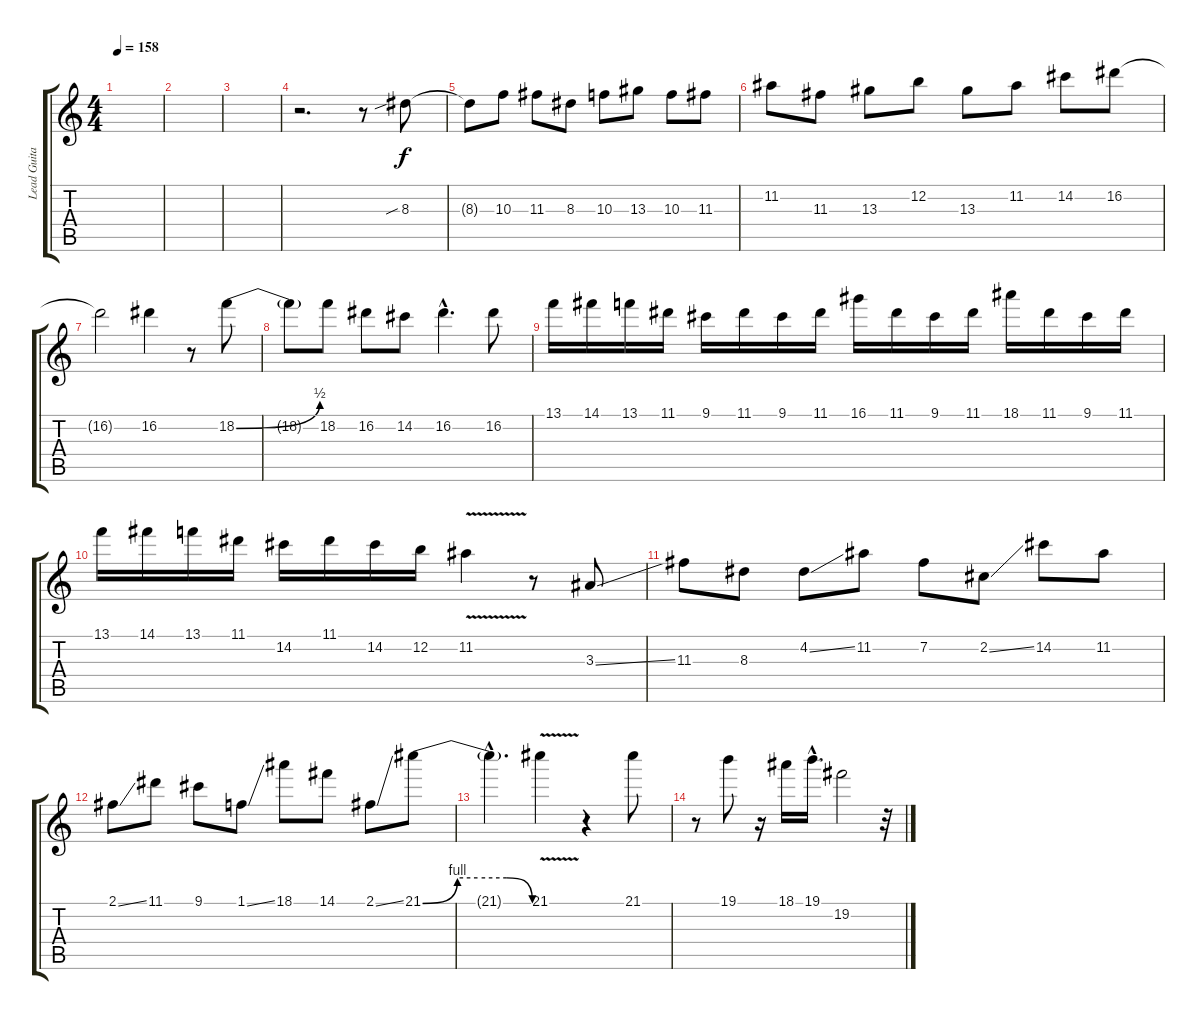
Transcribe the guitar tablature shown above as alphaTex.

\track ("Lead Guitar (solo)" "Lead Guita") {instrument distortionguitar}
\staff {score tabs}
\tuning (E4 B3 G3 D3 A2 E2) {hide}
\ts (4 4)
\tempo 158
\clef g2
\ks c
|
|
|
r.2{d} r.8 8.3{sib}.8 |
8.3{t}.8 10.3.8 11.3.8 8.3.8 10.3.8 13.3.8 10.3.8 11.3.8 |
11.2.8 11.3.8 13.3.8 12.2.8 13.3.8 11.2.8 14.2.8 16.2.8 |
16.2{t}.2 16.2.4 r.8 18.2{be (bend 0 0 60 2)}.8 |
18.2{t}.8 18.2.8 16.2.8 14.2.8 16.2{hac}.4{d} 16.2.8 |
13.1.16 14.1.16 13.1.16 11.1.16 9.1.16 11.1.16 9.1.16 11.1.16 16.1.16 11.1.16 9.1.16 11.1.16 18.1.16 11.1.16 9.1.16 11.1.16 |
13.1.16 14.1.16 13.1.16 11.1.16 14.2.16 11.1.16 14.2.16 12.2.16 11.2{v}.4 r.8 3.3{ss}.8 |
11.3.8 8.3.8 4.2{ss}.8 11.2.8 7.2.8 2.2{ss}.8 14.2.8 11.2.8 |
2.1{ss}.8 11.1.8 9.1.8 1.1{ss}.8 18.1.8 14.1.8 2.1{ss}.8 21.1{be (custom 0 0 19 4 30 4 46 4 60 0)}.8 |
21.1{hac t}.4{d} 21.1{v}.4 r.4 21.1.8 |
r.8 19.1.8 r.16 18.1.16 19.1{hac}.16{d} 19.2.2 r.32
